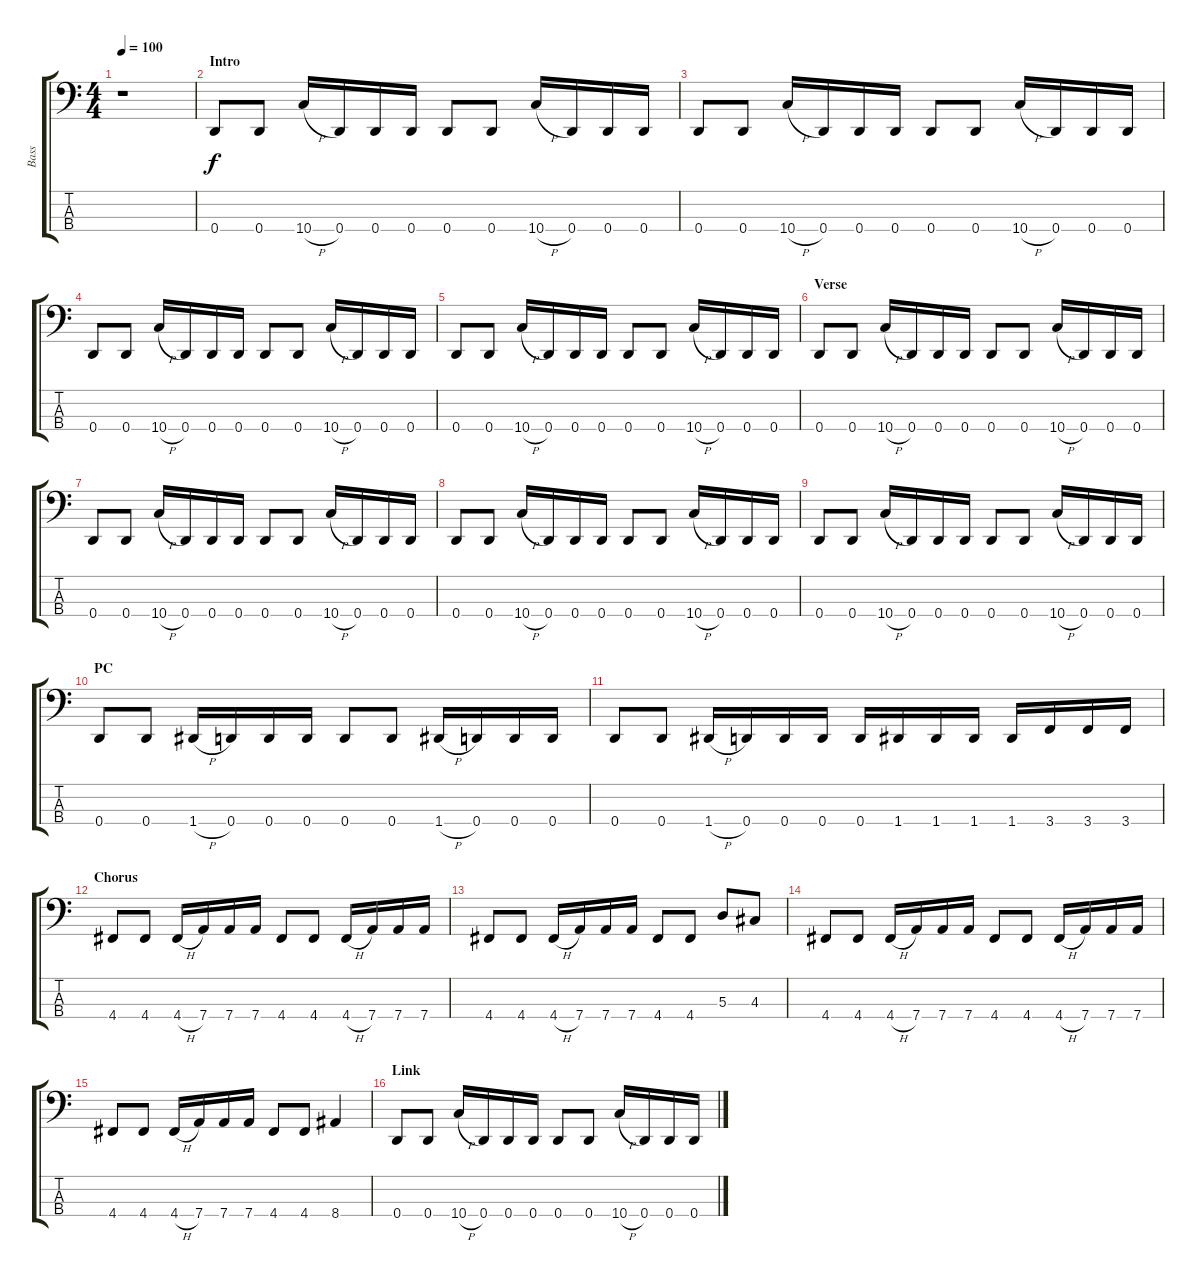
\track ("Bass" "Bass") {instrument electricbasspick}
\staff {score tabs}
\tuning (G2 D2 A1 D1) {hide}
\ts (4 4)
\tempo 100
\clef f4
\ks c
r.1{dy f instrument electricbasspick} |
\section ("" "Intro")
0.4.8 0.4.8 10.4{h}.16 0.4.16 0.4.16 0.4.16 0.4.8 0.4.8 10.4{h}.16 0.4.16 0.4.16 0.4.16 |
0.4.8 0.4.8 10.4{h}.16 0.4.16 0.4.16 0.4.16 0.4.8 0.4.8 10.4{h}.16 0.4.16 0.4.16 0.4.16 |
0.4.8 0.4.8 10.4{h}.16 0.4.16 0.4.16 0.4.16 0.4.8 0.4.8 10.4{h}.16 0.4.16 0.4.16 0.4.16 |
0.4.8 0.4.8 10.4{h}.16 0.4.16 0.4.16 0.4.16 0.4.8 0.4.8 10.4{h}.16 0.4.16 0.4.16 0.4.16 |
\section ("" "Verse")
0.4.8 0.4.8 10.4{h}.16 0.4.16 0.4.16 0.4.16 0.4.8 0.4.8 10.4{h}.16 0.4.16 0.4.16 0.4.16 |
0.4.8 0.4.8 10.4{h}.16 0.4.16 0.4.16 0.4.16 0.4.8 0.4.8 10.4{h}.16 0.4.16 0.4.16 0.4.16 |
0.4.8 0.4.8 10.4{h}.16 0.4.16 0.4.16 0.4.16 0.4.8 0.4.8 10.4{h}.16 0.4.16 0.4.16 0.4.16 |
0.4.8 0.4.8 10.4{h}.16 0.4.16 0.4.16 0.4.16 0.4.8 0.4.8 10.4{h}.16 0.4.16 0.4.16 0.4.16 |
\section ("" "PC")
0.4.8 0.4.8 1.4{h}.16 0.4.16 0.4.16 0.4.16 0.4.8 0.4.8 1.4{h}.16 0.4.16 0.4.16 0.4.16 |
0.4.8 0.4.8 1.4{h}.16 0.4.16 0.4.16 0.4.16 0.4.16 1.4.16 1.4.16 1.4.16 1.4.16 3.4.16 3.4.16 3.4.16 |
\section ("" "Chorus")
4.4.8 4.4.8 4.4{h}.16 7.4.16 7.4.16 7.4.16 4.4.8 4.4.8 4.4{h}.16 7.4.16 7.4.16 7.4.16 |
4.4.8 4.4.8 4.4{h}.16 7.4.16 7.4.16 7.4.16 4.4.8 4.4.8 5.3.8 4.3.8 |
4.4.8 4.4.8 4.4{h}.16 7.4.16 7.4.16 7.4.16 4.4.8 4.4.8 4.4{h}.16 7.4.16 7.4.16 7.4.16 |
4.4.8 4.4.8 4.4{h}.16 7.4.16 7.4.16 7.4.16 4.4.8 4.4.8 8.4.4 |
\section ("" "Link")
0.4.8 0.4.8 10.4{h}.16 0.4.16 0.4.16 0.4.16 0.4.8 0.4.8 10.4{h}.16 0.4.16 0.4.16 0.4.16
